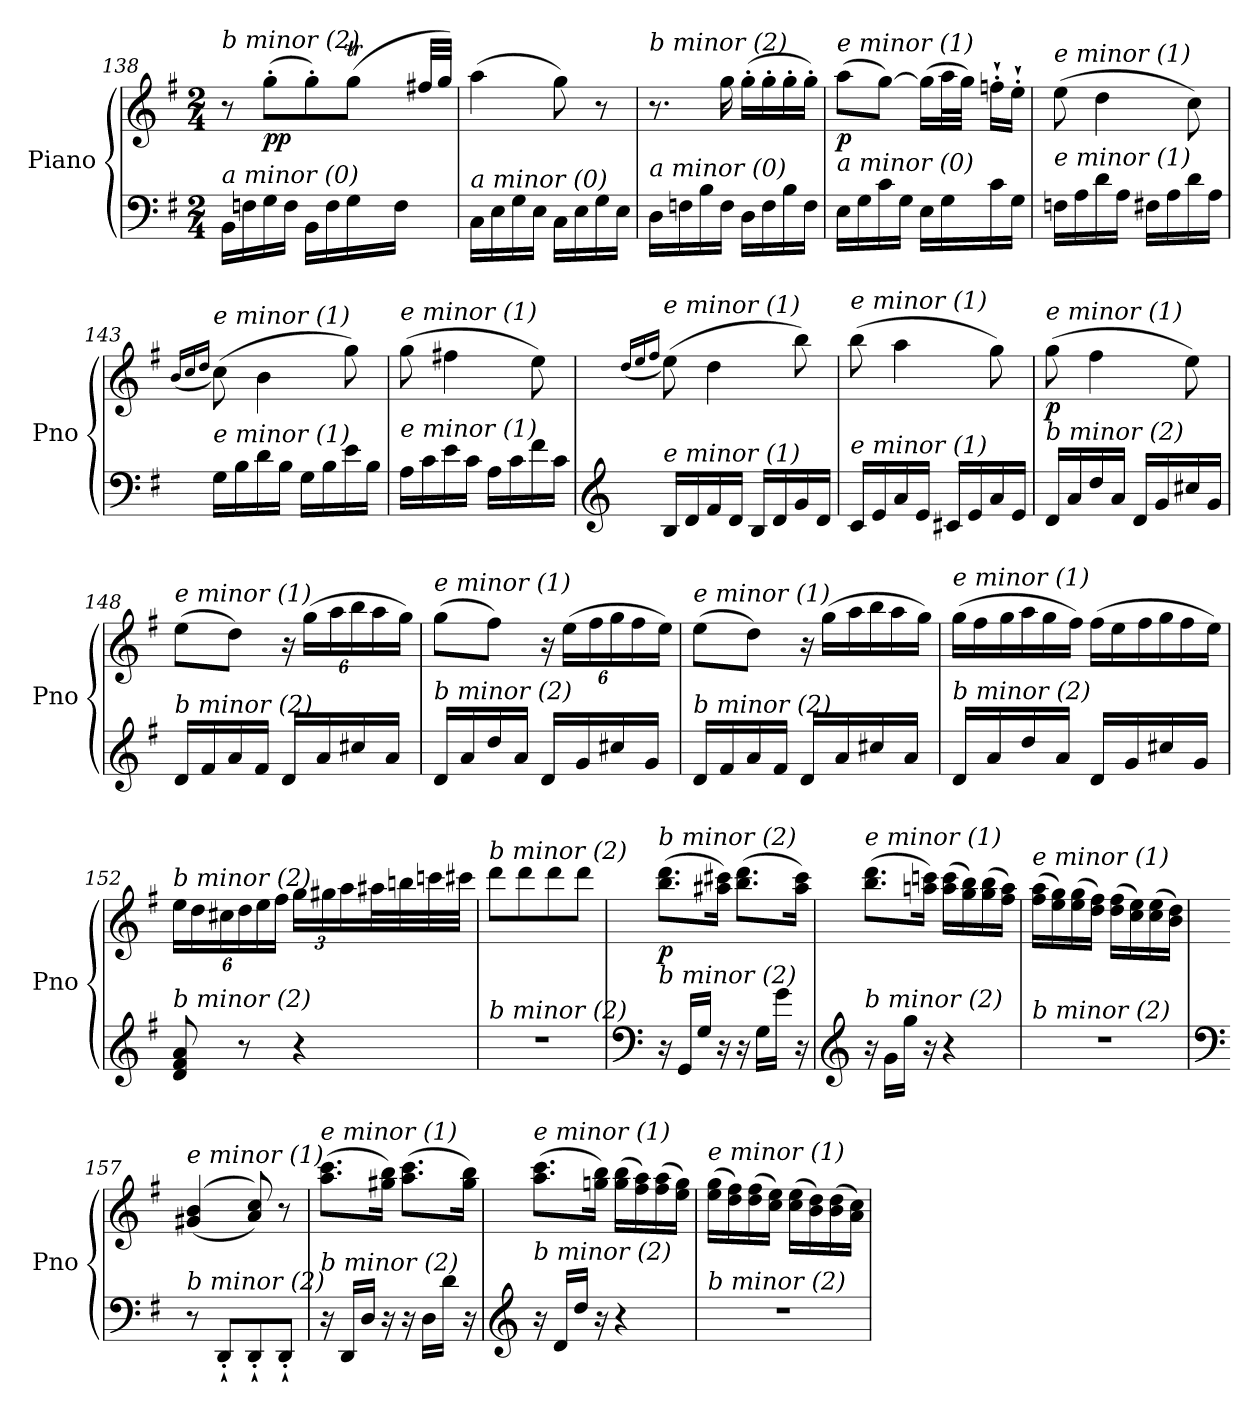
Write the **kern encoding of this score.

**kern	**kern	**dynam
*part1	*part1	*part1
*staff2	*staff1	*staff1/2
*I"Piano	*	*
*I'Pno	*	*
*clefF4	*clefG2	*
*k[f#]	*k[f#]	*
*M2/4	*M2/4	*
=138	=138	=138
*^	*^	*
!	!	!LO:TX:i:t=b minor (2)	!	!
!LO:TX:i:t=a minor (0)	!	!	!	!
4.ryy	16BB\LL	8r	4.ryy	.
.	16Fn\	.	.	.
!	!	!	!	!LO:DY:b
.	16G\	(>8gg'\L	.	pp
.	16F\JJ	.	.	.
.	16BB\LL	8gg'\)	.	.
.	16F\	.	.	.
*	*	*	*Xtuplet	*
8ryy	16G\	(8ggT\J	40ryy	.
.	.	.	40aayy	.
.	.	.	40ggyy	.
.	16F\JJ	.	.	.
.	.	.	40ff#X/LL	.
.	.	.	40gg/JJ)	.
*v	*v	*	*	*
!!LO:PB:g=z
=139	=139	=139	=139
!	!LO:TX:i:t=b minor (2)	!	!
!LO:TX:i:t=a minor (0)	!	!	!
*	*v	*v	*
16C\LL	(4aa\	.
16E\	.	.
16G\	.	.
16E\JJ	.	.
16C\LL	8gg\)	.
16E\	.	.
16G\	8r	.
16E\JJ	.	.
=140	=140	=140
!	!LO:TX:i:t=b minor (2)	!
!LO:TX:i:t=a minor (0)	!	!
16D\LL	8.r	.
16Fn\	.	.
16B\	.	.
!	!	!LO:DY:b
16F\JJ	16gg\	other-dynamics
16D\LL	(16gg'\LL	.
16F\	16gg'\	.
16B\	16gg'\	.
16F\JJ	16gg'\JJ)	.
=141	=141	=141
!	!LO:TX:i:t=e minor (1)	!
!LO:TX:i:t=a minor (0)	!	!
!	!	!LO:DY:b
16E\LL	(8aa\L	p
16G\	.	.
16c\	[8gg\J)	.
16G\JJ	.	.
16E\LL	(16gg\LL]	.
16G\	32aa\L	.
.	32gg\JJJ)	.
16c\	16ffn`'\LL	.
16G\JJ	16ee`'\JJ	.
=142	=142	=142
!	!LO:TX:i:t=e minor (1)	!
!LO:TX:i:t=e minor (1)	!	!
!	!	!LO:DY:b
16Fn\LL	(8ee\	other-dynamics
16A\	.	.
16d\	4dd\	.
16A\JJ	.	.
16F#X\LL	.	.
16A\	.	.
16d\	8cc\)	.
16A\JJ	.	.
=143	=143	=143
.	(16qb/LL	.
.	16qcc/	.
.	16qdd/JJ	.
!	!LO:TX:i:t=e minor (1)	!
!LO:TX:i:t=e minor (1)	!	!
16G\LL	(8cc\)	.
16B\	.	.
16d\	4b\	.
16B\JJ	.	.
16G\LL	.	.
16B\	.	.
16e\	8gg\)	.
16B\JJ	.	.
!!LO:LB:g=z
=144	=144	=144
!	!LO:TX:i:t=e minor (1)	!
!LO:TX:i:t=e minor (1)	!	!
16A\LL	(8gg\	.
16c\	.	.
16e\	4ff#X\	.
16c\JJ	.	.
16A\LL	.	.
16c\	.	.
16f#\	8ee\)	.
16c\JJ	.	.
=145	=145	=145
*clefG2	*	*
.	(16qdd/LL	.
.	16qee/	.
.	16qff#/JJ	.
!	!LO:TX:i:t=e minor (1)	!
!LO:TX:i:t=e minor (1)	!	!
16B/LL	(8ee\)	.
16d/	.	.
16f#/	4dd\	.
16d/JJ	.	.
16B/LL	.	.
16d/	.	.
16g/	8bb\)	.
16d/JJ	.	.
=146	=146	=146
!	!LO:TX:i:t=e minor (1)	!
!LO:TX:i:t=e minor (1)	!	!
16c/LL	(8bb\	.
16e/	.	.
16a/	4aa\	.
16e/JJ	.	.
16c#X/LL	.	.
16e/	.	.
16a/	8gg\)	.
16e/JJ	.	.
=147	=147	=147
!	!LO:TX:i:t=e minor (1)	!
!LO:TX:i:t=b minor (2)	!	!
!	!	!LO:DY:b
16d/LL	(8gg\	p
16a/	.	.
16dd/	4ff#\	.
16a/JJ	.	.
16d/LL	.	.
16g/	.	.
16cc#X/	8ee\)	.
16g/JJ	.	.
=148	=148	=148
!	!LO:TX:i:t=e minor (1)	!
!LO:TX:i:t=b minor (2)	!	!
16d/LL	(8ee\L	.
16f#/	.	.
16a/	8dd\J)	.
16f#/JJ	.	.
*	*tuplet	*
*	*Xbrackettup	*
16d/LL	24r	.
.	(24gg\LL	.
16a/	.	.
.	24aa\	.
16cc#X/	24bb\	.
.	24aa\	.
16a/JJ	.	.
.	24gg\JJ)	.
!!LO:LB:g=z
=149	=149	=149
!	!LO:TX:i:t=e minor (1)	!
!LO:TX:i:t=b minor (2)	!	!
16d/LL	(8gg\L	.
16a/	.	.
16dd/	8ff#\J)	.
16a/JJ	.	.
16d/LL	24r	.
.	(24ee\LL	.
16g/	.	.
.	24ff#\	.
16cc#X/	24gg\	.
.	24ff#\	.
16g/JJ	.	.
.	24ee\JJ)	.
=150	=150	=150
!	!LO:TX:i:t=e minor (1)	!
!LO:TX:i:t=b minor (2)	!	!
16d/LL	(8ee\L	.
16f#/	.	.
16a/	8dd\J)	.
16f#/JJ	.	.
*	*Xtuplet	*
16d/LL	24r	.
.	(24gg\LL	.
16a/	.	.
.	24aa\	.
16cc#X/	24bb\	.
.	24aa\	.
16a/JJ	.	.
.	24gg\JJ)	.
=151	=151	=151
!	!LO:TX:i:t=e minor (1)	!
!LO:TX:i:t=b minor (2)	!	!
16d/LL	(24gg\LL	.
.	24ff#\	.
16a/	.	.
.	24gg\	.
16dd/	24aa\	.
.	24gg\	.
16a/JJ	.	.
.	24ff#\JJ)	.
16d/LL	(24ff#\LL	.
.	24ee\	.
16g/	.	.
.	24ff#\	.
16cc#X/	24gg\	.
.	24ff#\	.
16g/JJ	.	.
.	24ee\JJ)	.
=152	=152	=152
*	*tuplet	*
!	!LO:TX:i:t=b minor (2)	!
!LO:TX:i:t=b minor (2)	!	!
8d/ 8f#/ 8a/	24ee\LL	.
.	24dd\	.
.	24cc#X\	.
8r	24dd\	.
.	24ee\	.
.	24ff#\JJ	.
4r	24gg\LL	.
.	24gg#X\	.
.	24aa\	.
.	32aa#Xi\L	.
.	32bbn\	.
.	32cccn\	.
.	32ccc#X\JJJ	.
!!LO:LB:g=z
=153	=153	=153
!	!LO:TX:i:t=b minor (2)	!
!LO:TX:i:t=b minor (2)	!	!
2r	8ddd\L	.
.	8ddd\	.
.	8ddd\	.
.	8ddd\J	.
=154	=154	=154
*clefF4	*	*
!	!LO:TX:i:t=b minor (2)	!
!LO:TX:i:t=b minor (2)	!	!
!	!	!LO:DY:b
16r	(8.bb\ 8.ddd\L	p
16GG/LL	.	.
16G/JJ	.	.
16r	16aa#X\ 16ccc#X\Jk)	.
16r	(8.bb\ 8.ddd\L	.
16G\LL	.	.
16g\JJ	.	.
16r	16aa#\ 16ccc#\Jk)	.
=155	=155	=155
*clefG2	*	*
!	!LO:TX:i:t=e minor (1)	!
!LO:TX:i:t=b minor (2)	!	!
16r	(8.bb\ 8.ddd\L	.
16g\LL	.	.
16gg\JJ	.	.
16r	16aan\ 16cccn\Jk)	.
4r	(16aa\ 16ccc\LL	.
.	16gg\ 16bb\)	.
.	(16gg\ 16bb\	.
.	16ff#\ 16aa\JJ)	.
=156	=156	=156
!	!LO:TX:i:t=e minor (1)	!
!LO:TX:i:t=b minor (2)	!	!
2r	(16ff#\ 16aa\LL	.
.	16ee\ 16gg\)	.
.	(16ee\ 16gg\	.
.	16dd\ 16ff#\JJ)	.
.	(16dd\ 16ff#\LL	.
.	16cc\ 16ee\)	.
.	(16cc\ 16ee\	.
.	16b\ 16dd\JJ)	.
=157	=157	=157
*clefF4	*	*
!	!LO:TX:i:t=e minor (1)	!
!LO:TX:i:t=b minor (2)	!	!
8r	(>(4g#X/ 4b/	.
8DD`'/L	.	.
8DD`'/	8a/ 8cc/))	.
8DD`'/J	8r	.
!!LO:LB:g=z
=158	=158	=158
!	!LO:TX:i:t=e minor (1)	!
!LO:TX:i:t=b minor (2)	!	!
16r	(8.aa\ 8.ccc\L	.
16DD/LL	.	.
16D/JJ	.	.
16r	16gg#X\ 16bb\Jk)	.
16r	(8.aa\ 8.ccc\L	.
16D\LL	.	.
16d\JJ	.	.
16r	16gg#\ 16bb\Jk)	.
!!LO:LB:g=z
=159	=159	=159
*clefG2	*	*
!	!LO:TX:i:t=e minor (1)	!
!LO:TX:i:t=b minor (2)	!	!
16r	(8.aa\ 8.ccc\L	.
16d/LL	.	.
16dd/JJ	.	.
16r	16ggn\ 16bb\Jk)	.
4r	(16gg\ 16bb\LL	.
.	16ff#\ 16aa\)	.
.	(16ff#\ 16aa\	.
.	16ee\ 16gg\JJ)	.
=160	=160	=160
!	!LO:TX:i:t=e minor (1)	!
!LO:TX:i:t=b minor (2)	!	!
2r	(16ee\ 16gg\LL	.
.	16dd\ 16ff#\)	.
.	(16dd\ 16ff#\	.
.	16cc\ 16ee\JJ)	.
.	(16cc\ 16ee\LL	.
.	16b\ 16dd\)	.
.	(16b\ 16dd\	.
.	16a\ 16cc\JJ)	.
=	=	=
*-	*-	*-
